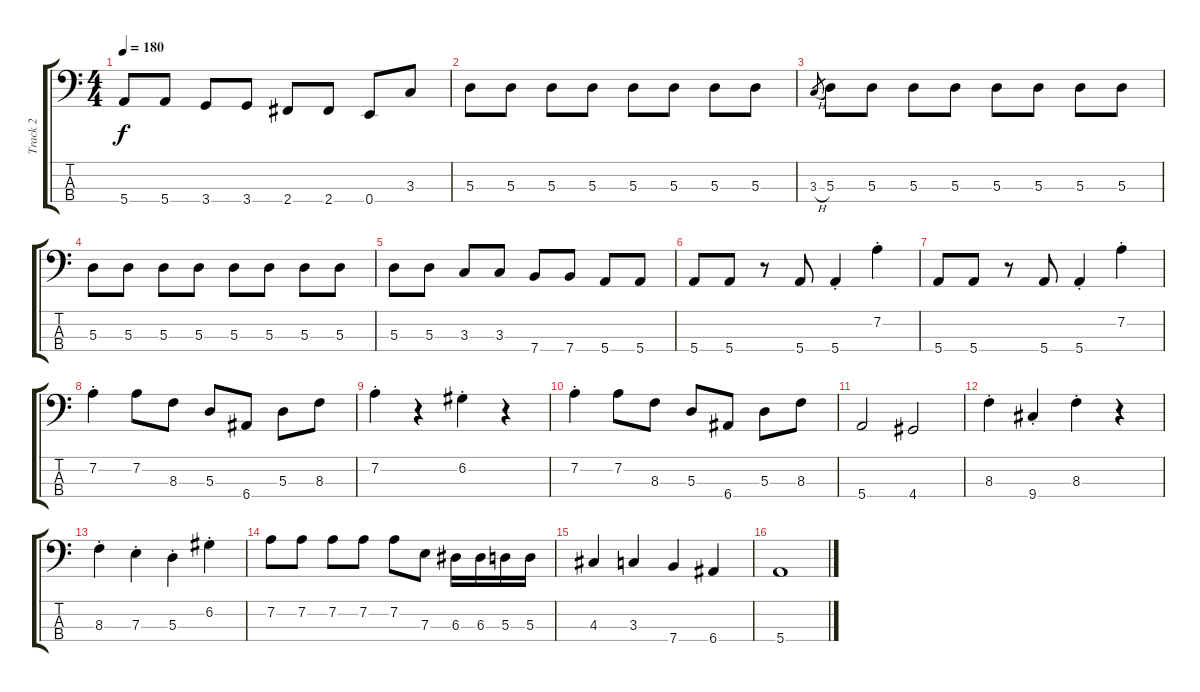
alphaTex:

\track ("Track 2" "Track 2") {instrument electricbassfinger}
\staff {score tabs}
\tuning (G2 D2 A1 E1) {hide}
\ts (4 4)
\tempo 180
\clef f4
\ks c
5.4.8{dy f} 5.4.8 3.4.8 3.4.8 2.4.8 2.4.8 0.4.8 3.3.8 |
5.3.8 5.3.8 5.3.8 5.3.8 5.3.8 5.3.8 5.3.8 5.3.8 |
3.3{h}.8{gr} 5.3.8 5.3.8 5.3.8 5.3.8 5.3.8 5.3.8 5.3.8 5.3.8 |
5.3.8 5.3.8 5.3.8 5.3.8 5.3.8 5.3.8 5.3.8 5.3.8 |
5.3.8 5.3.8 3.3.8 3.3.8 7.4.8 7.4.8 5.4.8 5.4.8 |
5.4.8 5.4.8 r.8 5.4.8 5.4{st}.4 7.2{st}.4 |
5.4.8 5.4.8 r.8 5.4.8 5.4{st}.4 7.2{st}.4 |
7.2{st}.4 7.2.8 8.3.8 5.3.8 6.4.8 5.3.8 8.3.8 |
7.2{st}.4 r.4 6.2{st}.4 r.4 |
7.2{st}.4 7.2.8 8.3.8 5.3.8 6.4.8 5.3.8 8.3.8 |
5.4.2 4.4.2 |
8.3{st}.4 9.4{st}.4 8.3{st}.4 r.4 |
8.3{st}.4 7.3{st}.4 5.3{st}.4 6.2{st}.4 |
7.2.8 7.2.8 7.2.8 7.2.8 7.2.8 7.3.8 6.3.16 6.3.16 5.3.16 5.3.16 |
4.3.4 3.3.4 7.4.4 6.4.4 |
5.4.1
